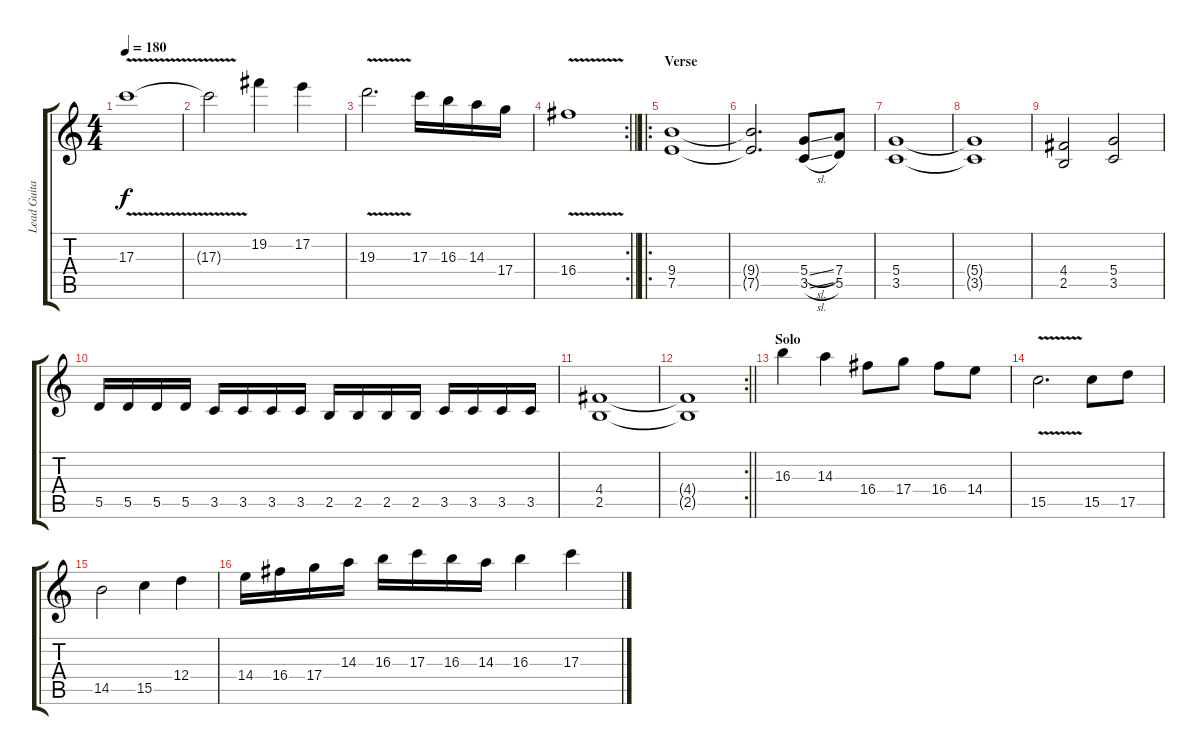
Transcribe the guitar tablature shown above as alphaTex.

\track ("Lead Guitar" "Lead Guita") {instrument distortionguitar}
\staff {score tabs}
\tuning (E4 B3 G3 D3 A2 E2) {hide}
\ts (4 4)
\tempo 180
\clef g2
\ks c
17.3{v}.1{dy f} |
17.3{t}.2 19.2.4 17.2.4 |
19.3{v}.2{d} 17.3.16 16.3.16 14.3.16 17.4.16 |
\rc 2
\barLineRight lightlight
16.4{v}.1 |
\ro
\section ("" "Verse")
(9.4 7.5).1 |
(9.4{t} 7.5{t}).2{d} (5.4{sl} 3.5{sl}).8 (7.4 5.5).8 |
(5.4 3.5).1 |
(5.4{t} 3.5{t}).1 |
(4.4 2.5).2 (5.4 3.5).2 |
5.5.16 5.5.16 5.5.16 5.5.16 3.5.16 3.5.16 3.5.16 3.5.16 2.5.16 2.5.16 2.5.16 2.5.16 3.5.16 3.5.16 3.5.16 3.5.16 |
(4.4 2.5).1 |
\rc 2
\barLineRight lightlight
(4.4{t} 2.5{t}).1 |
\section ("" "Solo")
16.3.4 14.3.4 16.4.8 17.4.8 16.4.8 14.4.8 |
15.5{v}.2{d} 15.5.8 17.5.8 |
14.5.2 15.5.4 12.4.4 |
14.4.16 16.4.16 17.4.16 14.3.16 16.3.16 17.3.16 16.3.16 14.3.16 16.3.4 17.3.4
